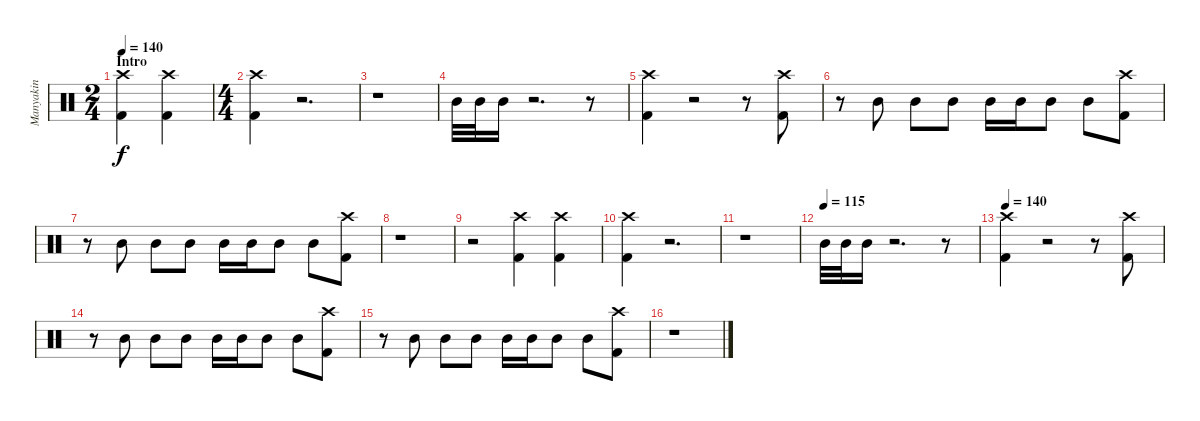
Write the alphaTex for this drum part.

\track ("Manyakin" "Manyakin") {instrument percussion}
\staff {score}
\articulation defaults
\ts (2 4)
\section ("" "Intro ")
\tempo 140
\clef neutral
\ks c
("Kick (hit) 2" "Crash high (hit)").4{dy f} ("Kick (hit) 2" "Crash high (hit)").4 |
\ts (4 4)
("Kick (hit) 2" "Crash high (hit)").4 r.2{d} |
r.1 |
"Mid Tom (hit)".32 "Mid Tom (hit)".32 "Mid Tom (hit)".16 r.2{d} r.8 |
("Kick (hit) 2" "Crash high (hit)").4 r.2 r.8 ("Kick (hit) 2" "Crash high (hit)").8 |
r.8 "Mid Tom (hit)".8 "Mid Tom (hit)".8 "Mid Tom (hit)".8 "Mid Tom (hit)".16 "Mid Tom (hit)".16 "Mid Tom (hit)".8 "Mid Tom (hit)".8 ("Kick (hit) 2" "Crash high (hit)").8 |
r.8 "Mid Tom (hit)".8 "Mid Tom (hit)".8 "Mid Tom (hit)".8 "Mid Tom (hit)".16 "Mid Tom (hit)".16 "Mid Tom (hit)".8 "Mid Tom (hit)".8 ("Kick (hit) 2" "Crash high (hit)").8 |
r.1 |
r.2 ("Kick (hit) 2" "Crash high (hit)").4 ("Kick (hit) 2" "Crash high (hit)").4 |
("Kick (hit) 2" "Crash high (hit)").4 r.2{d} |
r.1 |
\tempo (115)
"Mid Tom (hit)".32 "Mid Tom (hit)".32 "Mid Tom (hit)".16 r.2{d} r.8 |
\tempo 140
("Kick (hit) 2" "Crash high (hit)").4 r.2 r.8 ("Kick (hit) 2" "Crash high (hit)").8 |
r.8 "Mid Tom (hit)".8 "Mid Tom (hit)".8 "Mid Tom (hit)".8 "Mid Tom (hit)".16 "Mid Tom (hit)".16 "Mid Tom (hit)".8 "Mid Tom (hit)".8 ("Kick (hit) 2" "Crash high (hit)").8 |
r.8 "Mid Tom (hit)".8 "Mid Tom (hit)".8 "Mid Tom (hit)".8 "Mid Tom (hit)".16 "Mid Tom (hit)".16 "Mid Tom (hit)".8 "Mid Tom (hit)".8 ("Kick (hit) 2" "Crash high (hit)").8 |
r.1
